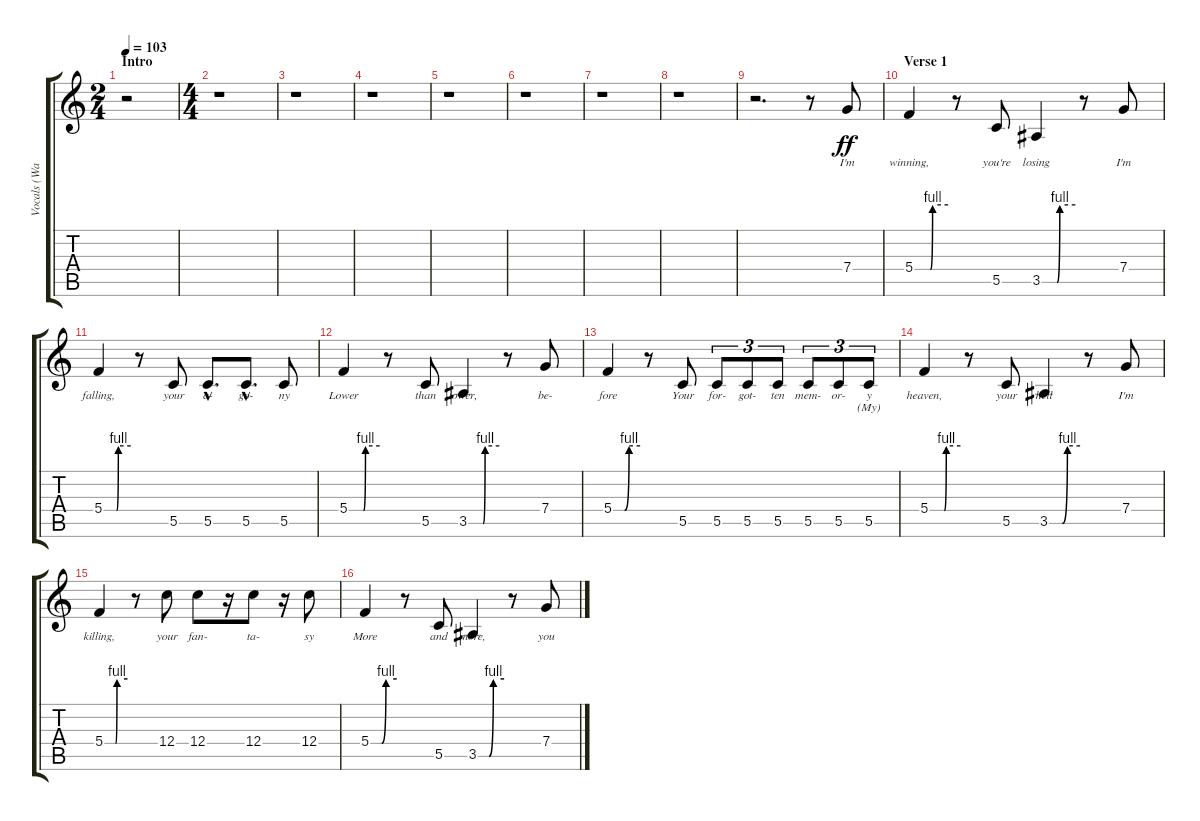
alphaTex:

\track ("Vocals (Wayne Static)" "Vocals (Wa") {instrument distortionguitar}
\staff {score tabs}
\tuning (D4 A3 F3 C3 G2 C2) {hide}
\ts (2 4)
\section ("" "Intro")
\tempo 103
\clef g2
\ks c
r.2{dy ff instrument distortionguitar} |
\ts (4 4)
r.1 |
r.1 |
r.1 |
r.1 |
r.1 |
r.1 |
r.1 |
r.2{d} r.8 7.4.8{lyrics (0 "I'm") lyrics (1 "") lyrics (2 "") lyrics (3 "") lyrics (4 "")} |
\section ("" "Verse 1")
5.4{be (custom 0 0 28 0 32 4 60 4)}.4{lyrics (0 "winning,") lyrics (1 "") lyrics (2 "") lyrics (3 "") lyrics (4 "")} r.8 5.5.8{lyrics (0 "you're") lyrics (1 "") lyrics (2 "") lyrics (3 "") lyrics (4 "")} 3.5{be (custom 0 0 27 0 32 4 60 4)}.4{lyrics (0 "losing") lyrics (1 "") lyrics (2 "") lyrics (3 "") lyrics (4 "")} r.8 7.4.8{lyrics (0 "I'm") lyrics (1 "") lyrics (2 "") lyrics (3 "") lyrics (4 "")} |
5.4{be (custom 0 0 28 0 32 4 60 4)}.4{lyrics (0 "falling,") lyrics (1 "") lyrics (2 "") lyrics (3 "") lyrics (4 "")} r.8 5.5.8{lyrics (0 "your") lyrics (1 "") lyrics (2 "") lyrics (3 "") lyrics (4 "")} 5.5{hac}.8{d lyrics (0 "a-") lyrics (1 "") lyrics (2 "") lyrics (3 "") lyrics (4 "")} 5.5{hac}.8{d lyrics (0 "go-") lyrics (1 "") lyrics (2 "") lyrics (3 "") lyrics (4 "")} 5.5.8{lyrics (0 "ny") lyrics (1 "") lyrics (2 "") lyrics (3 "") lyrics (4 "")} |
5.4{be (custom 0 0 28 0 32 4 60 4)}.4{lyrics (0 "Lower") lyrics (1 "") lyrics (2 "") lyrics (3 "") lyrics (4 "")} r.8 5.5.8{lyrics (0 "than") lyrics (1 "") lyrics (2 "") lyrics (3 "") lyrics (4 "")} 3.5{be (custom 0 0 28 0 32 4 60 4)}.4{lyrics (0 "lower,") lyrics (1 "") lyrics (2 "") lyrics (3 "") lyrics (4 "")} r.8 7.4.8{lyrics (0 "be-") lyrics (1 "") lyrics (2 "") lyrics (3 "") lyrics (4 "")} |
5.4{be (custom 0 0 25 0 35 4 60 4)}.4{lyrics (0 "fore") lyrics (1 "") lyrics (2 "") lyrics (3 "") lyrics (4 "")} r.8 5.5.8{lyrics (0 "Your") lyrics (1 "") lyrics (2 "") lyrics (3 "") lyrics (4 "")} 5.5.8{tu (3 2) lyrics (0 "for-") lyrics (1 "") lyrics (2 "") lyrics (3 "") lyrics (4 "")} 5.5.8{tu (3 2) lyrics (0 "got-") lyrics (1 "") lyrics (2 "") lyrics (3 "") lyrics (4 "")} 5.5.8{tu (3 2) lyrics (0 "ten") lyrics (1 "") lyrics (2 "") lyrics (3 "") lyrics (4 "")} 5.5.8{tu (3 2) lyrics (0 "mem-") lyrics (1 "") lyrics (2 "") lyrics (3 "") lyrics (4 "")} 5.5.8{tu (3 2) lyrics (0 "or-") lyrics (1 "") lyrics (2 "") lyrics (3 "") lyrics (4 "")} 5.5.8{tu (3 2) lyrics (0 "y") lyrics (1 "(My)") lyrics (2 "") lyrics (3 "") lyrics (4 "")} |
5.4{be (custom 0 0 28 0 32 4 60 4)}.4{lyrics (0 "heaven,") lyrics (1 "") lyrics (2 "") lyrics (3 "") lyrics (4 "")} r.8 5.5.8{lyrics (0 "your") lyrics (1 "") lyrics (2 "") lyrics (3 "") lyrics (4 "")} 3.5{be (custom 0 0 25 0 35 4 60 4)}.4{lyrics (0 "hell") lyrics (1 "") lyrics (2 "") lyrics (3 "") lyrics (4 "")} r.8 7.4.8{lyrics (0 "I'm") lyrics (1 "") lyrics (2 "") lyrics (3 "") lyrics (4 "")} |
5.4{be (custom 0 0 28 0 32 4 60 4)}.4{lyrics (0 "killing,") lyrics (1 "") lyrics (2 "") lyrics (3 "") lyrics (4 "")} r.8 12.4.8{lyrics (0 "your") lyrics (1 "") lyrics (2 "") lyrics (3 "") lyrics (4 "")} 12.4.8{lyrics (0 "fan-") lyrics (1 "") lyrics (2 "") lyrics (3 "") lyrics (4 "")} r.16 12.4.8{lyrics (0 "ta-") lyrics (1 "") lyrics (2 "") lyrics (3 "") lyrics (4 "")} r.16 12.4.8{lyrics (0 "sy") lyrics (1 "") lyrics (2 "") lyrics (3 "") lyrics (4 "")} |
5.4{be (custom 0 0 25 0 35 4 60 4)}.4{lyrics (0 "More") lyrics (1 "") lyrics (2 "") lyrics (3 "") lyrics (4 "")} r.8 5.5.8{lyrics (0 "and") lyrics (1 "") lyrics (2 "") lyrics (3 "") lyrics (4 "")} 3.5{be (custom 0 0 25 0 35 4 60 4)}.4{lyrics (0 "more,") lyrics (1 "") lyrics (2 "") lyrics (3 "") lyrics (4 "")} r.8 7.4.8{lyrics (0 "you") lyrics (1 "") lyrics (2 "") lyrics (3 "") lyrics (4 "")}
